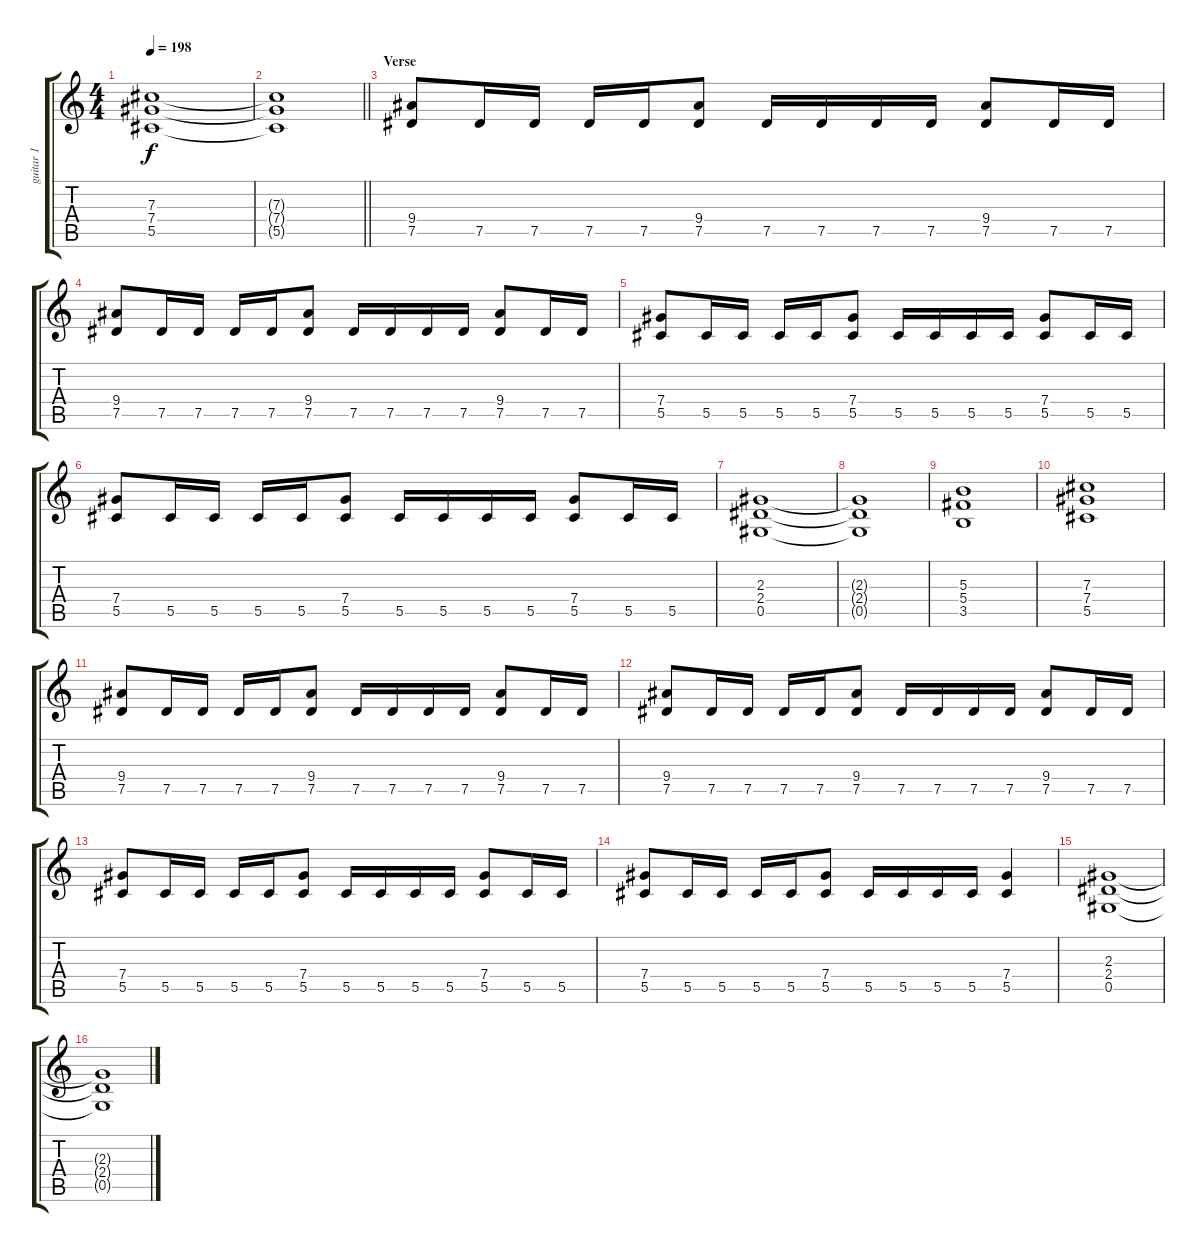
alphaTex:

\track ("guitar 1" "guitar 1") {instrument distortionguitar}
\staff {score tabs}
\tuning (Eb4 Bb3 Gb3 Db3 Ab2 Eb2) {hide}
\ts (4 4)
\tempo 198
\clef g2
\ks c
(7.3 7.4 5.5).1{dy f} |
\barLineRight lightlight
(7.3{t} 7.4{t} 5.5{t}).1 |
\section ("" "Verse")
(9.4 7.5).8 7.5.16 7.5.16 7.5.16 7.5.16 (9.4 7.5).8 7.5.16 7.5.16 7.5.16 7.5.16 (9.4 7.5).8 7.5.16 7.5.16 |
(9.4 7.5).8 7.5.16 7.5.16 7.5.16 7.5.16 (9.4 7.5).8 7.5.16 7.5.16 7.5.16 7.5.16 (9.4 7.5).8 7.5.16 7.5.16 |
(7.4 5.5).8 5.5.16 5.5.16 5.5.16 5.5.16 (7.4 5.5).8 5.5.16 5.5.16 5.5.16 5.5.16 (7.4 5.5).8 5.5.16 5.5.16 |
(7.4 5.5).8 5.5.16 5.5.16 5.5.16 5.5.16 (7.4 5.5).8 5.5.16 5.5.16 5.5.16 5.5.16 (7.4 5.5).8 5.5.16 5.5.16 |
(2.3 2.4 0.5).1 |
(2.3{t} 2.4{t} 0.5{t}).1 |
(5.3 5.4 3.5).1 |
(7.3 7.4 5.5).1 |
(9.4 7.5).8 7.5.16 7.5.16 7.5.16 7.5.16 (9.4 7.5).8 7.5.16 7.5.16 7.5.16 7.5.16 (9.4 7.5).8 7.5.16 7.5.16 |
(9.4 7.5).8 7.5.16 7.5.16 7.5.16 7.5.16 (9.4 7.5).8 7.5.16 7.5.16 7.5.16 7.5.16 (9.4 7.5).8 7.5.16 7.5.16 |
(7.4 5.5).8 5.5.16 5.5.16 5.5.16 5.5.16 (7.4 5.5).8 5.5.16 5.5.16 5.5.16 5.5.16 (7.4 5.5).8 5.5.16 5.5.16 |
(7.4 5.5).8 5.5.16 5.5.16 5.5.16 5.5.16 (7.4 5.5).8 5.5.16 5.5.16 5.5.16 5.5.16 (7.4 5.5).4 |
(2.3 2.4 0.5).1 |
(2.3{t} 2.4{t} 0.5{t}).1
